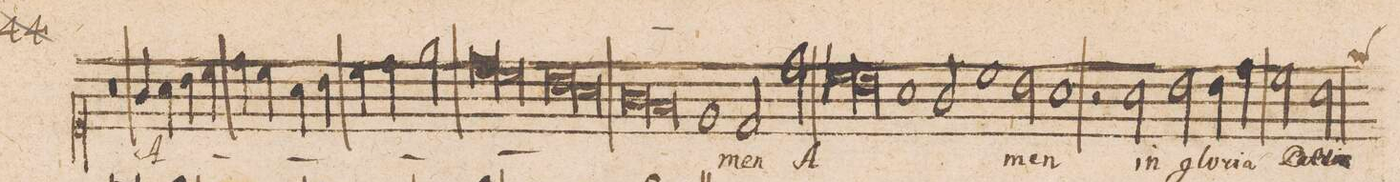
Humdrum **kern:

**kern	**text
*I"[CANTVS.]	*
*clefC1	*
*k[]	*
*met(C|)	*
*M2/1	*
0r	.
=121-	=121-
4g/	A-
4a\	.
4b\	.
4cc\	.
4dd\	.
4cc\	.
4a\	.
4b\	.
=122-	=122-
4cc\	.
4dd\	.
2ee\	.
*lig	*
1dd\	.
=123-	=123-
1cc\	.
*Xlig	*
*lig	*
1b\	.
=124-	=124-
1a\	.
*Xlig	*
*lig	*
1g\	.
=125-	=125-
1f/	.
*Xlig	*
1e/	.
=126-	=126-
2d/	-men
2dd\	A-
*lig	*
1cc\	.
=127-	=127-
1b\	.
*Xlig	*
1a\	.
=128-	=128-
2g/	.
1cc\	.
2b\	-men
=129-	=129-
1a\	.
2r	.
2a\	in
=130-	=130-
2b\	glo-
4b\	-ri-
4dd\	-a
2cc\	Pa-
*custos:ee	*
2a\	-ris
=131-	=131-
*-	*-
